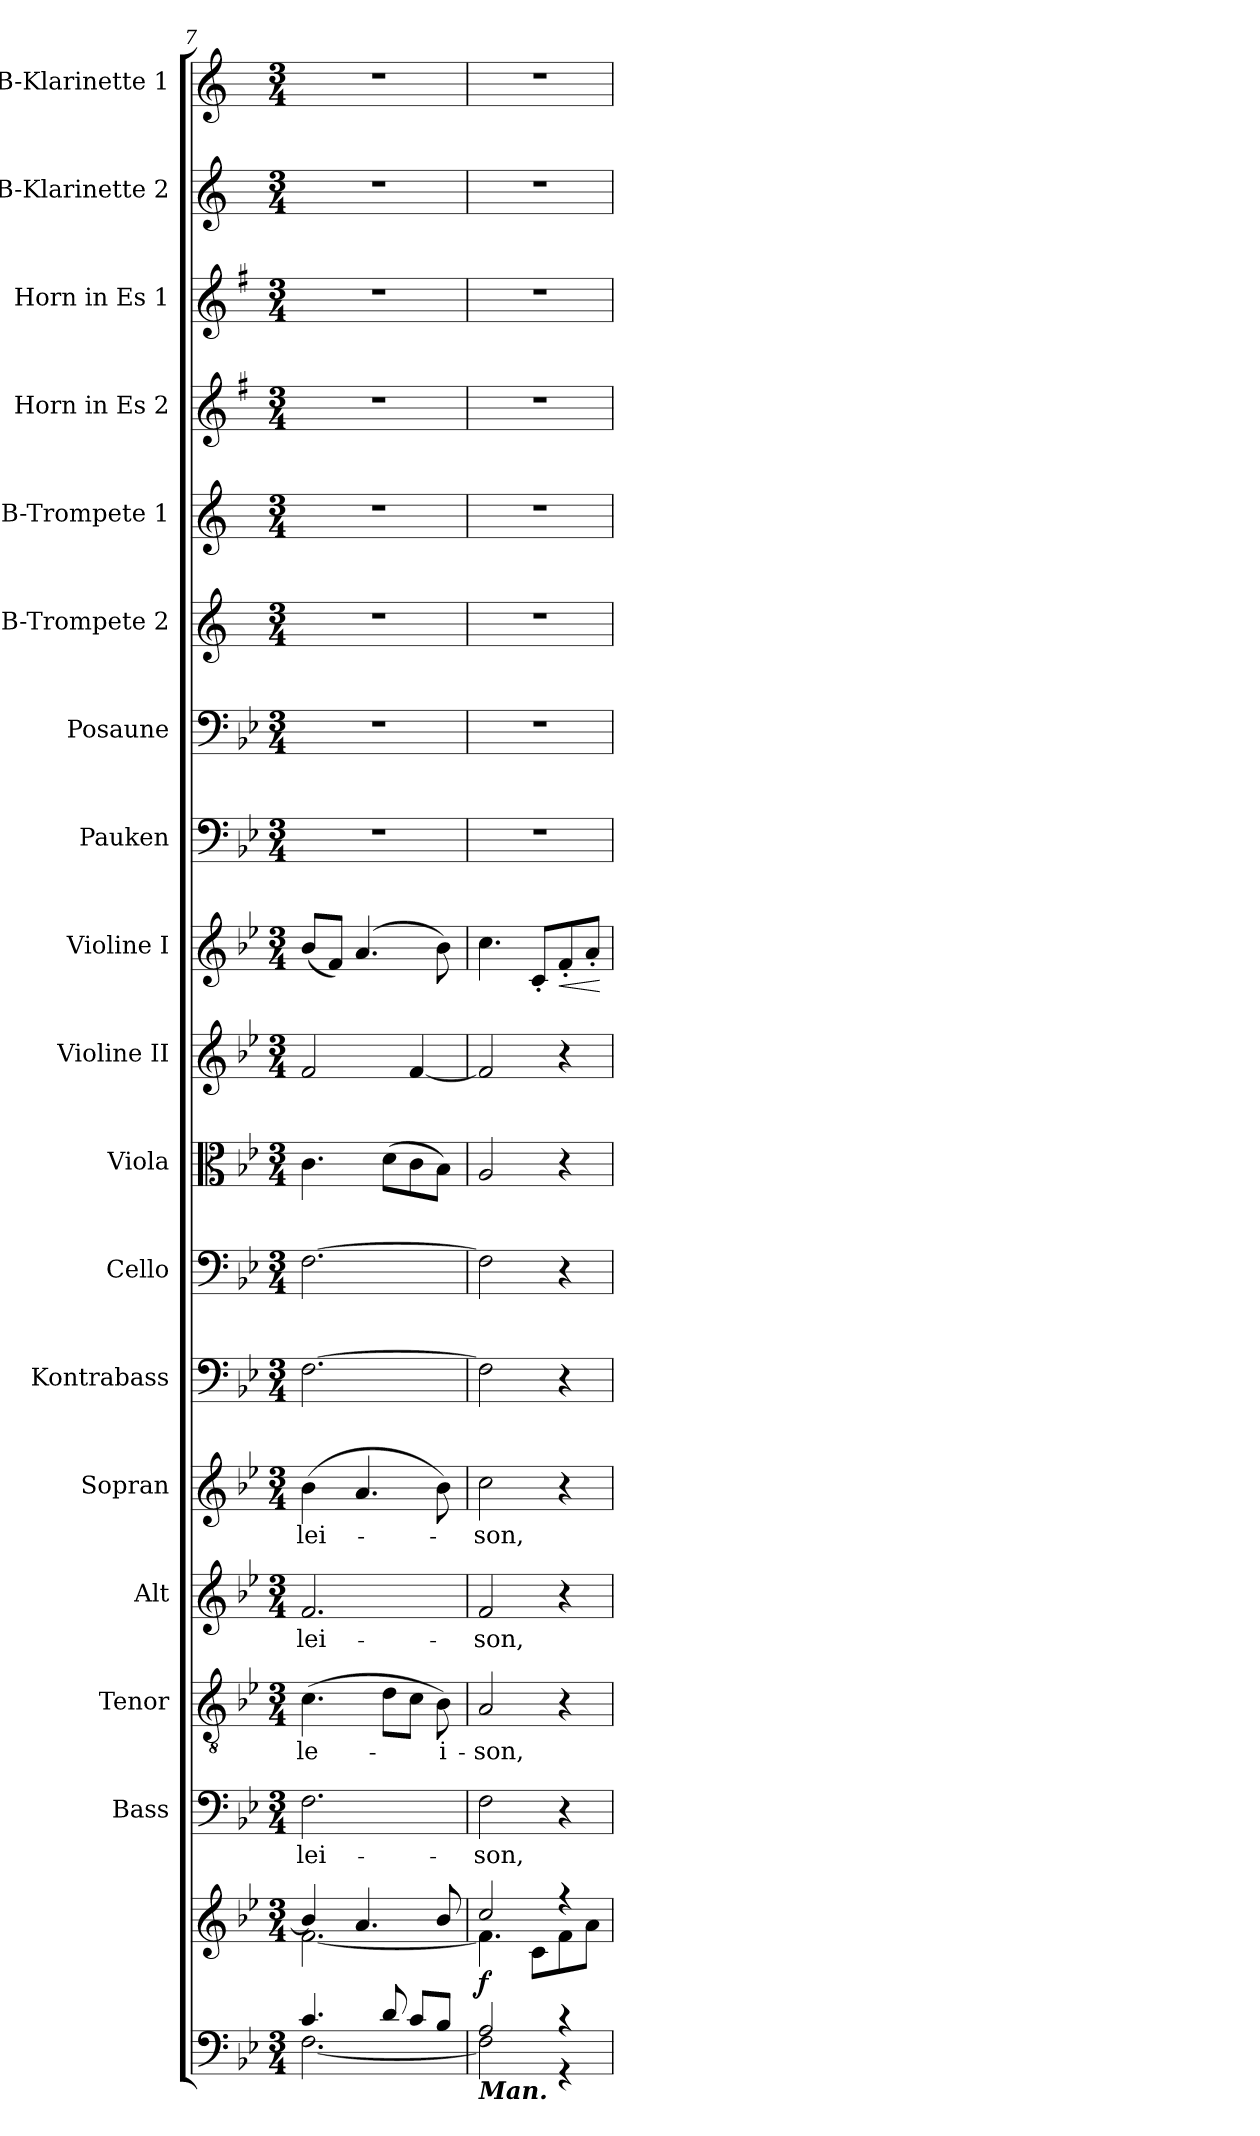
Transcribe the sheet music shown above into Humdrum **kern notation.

**kern	**kern	**dynam	**kern	**text	**kern	**text	**kern	**text	**kern	**text	**kern	**kern	**kern	**kern	**kern	**dynam	**kern	**kern	**kern	**kern	**kern	**kern	**kern	**kern
*part18	*part18	*part18	*part17	*part17	*part16	*part16	*part15	*part15	*part14	*part14	*part13	*part12	*part11	*part10	*part9	*part9	*part8	*part7	*part6	*part5	*part4	*part3	*part2	*part1
*staff19	*staff18	*staff18/19	*staff17	*staff17	*staff16	*staff16	*staff15	*staff15	*staff14	*staff14	*staff13	*staff12	*staff11	*staff10	*staff9	*staff9	*staff8	*staff7	*staff6	*staff5	*staff4	*staff3	*staff2	*staff1
*	*	*	*I"Bass	*	*I"Tenor	*	*I"Alt	*	*I"Sopran	*	*I"Kontrabass	*I"Cello	*I"Viola	*I"Violine II	*I"Violine I	*	*I"Pauken	*I"Posaune	*I"B-Trompete 2	*I"B-Trompete 1	*I"Horn in Es 2	*I"Horn in Es 1	*I"B-Klarinette 2	*I"B-Klarinette 1
*	*	*	*I'B.	*	*I'T.	*	*I'A.	*	*I'S.	*	*I'Kb.	*	*I'Vla.	*I'Vl. II	*I'Vl. I	*	*I'Pk.	*I'Pos.	*I'B Trp. 2	*I'B Trp. 1	*	*	*I'B Kl. 2	*I'B Kl. 1
*clefF4	*clefG2	*	*clefF4	*	*clefGv2	*	*clefG2	*	*clefG2	*	*clefF4	*clefF4	*clefC3	*clefG2	*clefG2	*	*clefF4	*clefF4	*clefG2	*clefG2	*clefG2	*clefG2	*clefG2	*clefG2
*	*	*	*	*	*	*	*	*	*	*	*ITrd7c12	*	*	*	*	*	*	*	*ITrd1c2	*ITrd1c2	*ITrd5c9	*ITrd5c9	*ITrd1c2	*ITrd1c2
*k[b-e-]	*k[b-e-]	*	*k[b-e-]	*	*k[b-e-]	*	*k[b-e-]	*	*k[b-e-]	*	*k[b-e-]	*k[b-e-]	*k[b-e-]	*k[b-e-]	*k[b-e-]	*	*k[b-e-]	*k[b-e-]	*k[b-e-]	*k[b-e-]	*k[b-e-]	*k[b-e-]	*k[b-e-]	*k[b-e-]
*B-:	*B-:	*	*B-:	*	*B-:	*	*B-:	*	*B-:	*	*B-:	*B-:	*B-:	*B-:	*B-:	*	*B-:	*B-:	*B-:	*B-:	*B-:	*B-:	*B-:	*B-:
*M3/4	*M3/4	*	*M3/4	*	*M3/4	*	*M3/4	*	*M3/4	*	*M3/4	*M3/4	*M3/4	*M3/4	*M3/4	*	*M3/4	*M3/4	*M3/4	*M3/4	*M3/4	*M3/4	*M3/4	*M3/4
=7	=7	=7	=7	=7	=7	=7	=7	=7	=7	=7	=7	=7	=7	=7	=7	=7	=7	=7	=7	=7	=7	=7	=7	=7
*^	*^	*	*	*	*	*	*	*	*	*	*	*	*	*	*	*	*	*	*	*	*	*	*	*
!	!	!	!	!	!	!LO:LY:b	!	!LO:LY:b	!	!LO:LY:b	!	!LO:LY:b	!	!	!	!	!	!	!	!	!	!	!	!	!	!
4.c/	[<2.F\	4b-/]	[<2.f\	.	2.F\	-lei-	(>4.c\	-le-	2.f/	-lei-	(>4b-\	-lei-	[2.FF\	[2.F\	4.c\	2f/	(<8b-/L	.	2.r	2.r	2.r	2.r	2.r	2.r	2.r	2.r
.	.	.	.	.	.	.	.	.	.	.	.	.	.	.	.	.	8f/J)	.	.	.	.	.	.	.	.	.
.	.	4.a/	.	.	.	.	.	.	.	.	4.a/	.	.	.	.	.	(4.a/	.	.	.	.	.	.	.	.	.
8d/	.	.	.	.	.	.	8d\L	.	.	.	.	.	.	.	(>8d\L	.	.	.	.	.	.	.	.	.	.	.
8c/L	.	.	.	.	.	.	8c\J	.	.	.	.	.	.	.	8c\	[4f/	.	.	.	.	.	.	.	.	.	.
!	!	!	!	!	!	!	!	!LO:LY:b	!	!	!	!	!	!	!	!	!	!	!	!	!	!	!	!	!	!
8B-/J	.	8b-/	.	.	.	.	8B-\)	-i-	.	.	8b-\)	.	.	.	8B-\J)	.	8b-\)	.	.	.	.	.	.	.	.	.
=8	=8	=8	=8	=8	=8	=8	=8	=8	=8	=8	=8	=8	=8	=8	=8	=8	=8	=8	=8	=8	=8	=8	=8	=8	=8	=8
!LO:TX:b:Bi:t=Man.	!	!	!	!	!	!	!	!	!	!	!	!	!	!	!	!	!	!	!	!	!	!	!	!	!	!
!	!	!	!	!LO:DY:b	!	!LO:LY:b	!	!LO:LY:b	!	!LO:LY:b	!	!LO:LY:b	!	!	!	!	!	!	!	!	!	!	!	!	!	!
2A/	2F\]	2cc/	4.f\]	f	2F\	-son,	2A/	-son,	2f/	-son,	2cc\	-son,	2FF\]	2F\]	2A/	2f/]	4.cc\	.	2.r	2.r	2.r	2.r	2.r	2.r	2.r	2.r
.	.	.	8c\L	.	.	.	.	.	.	.	.	.	.	.	.	.	8c'</L	.	.	.	.	.	.	.	.	.
!	!	!	!	!	!	!	!	!	!	!	!	!	!	!	!	!	!	!LO:HP:b	!	!	!	!	!	!	!	!
4r	4r	4ree	8f\	.	4r	.	4r	.	4r	.	4r	.	4r	4r	4r	4r	8f'</	<	.	.	.	.	.	.	.	.
.	.	.	8a\J	.	.	.	.	.	.	.	.	.	.	.	.	.	8a'</J	.	.	.	.	.	.	.	.	.
*v	*v	*	*	*	*	*	*	*	*	*	*	*	*	*	*	*	*	*	*	*	*	*	*	*	*	*
*	*v	*v	*	*	*	*	*	*	*	*	*	*	*	*	*	*	*	*	*	*	*	*	*	*	*
.	.	.	.	.	.	.	.	.	.	.	.	.	.	.	.	[	.	.	.	.	.	.	.	.
=	=	=	=	=	=	=	=	=	=	=	=	=	=	=	=	=	=	=	=	=	=	=	=	=
*-	*-	*-	*-	*-	*-	*-	*-	*-	*-	*-	*-	*-	*-	*-	*-	*-	*-	*-	*-	*-	*-	*-	*-	*-
